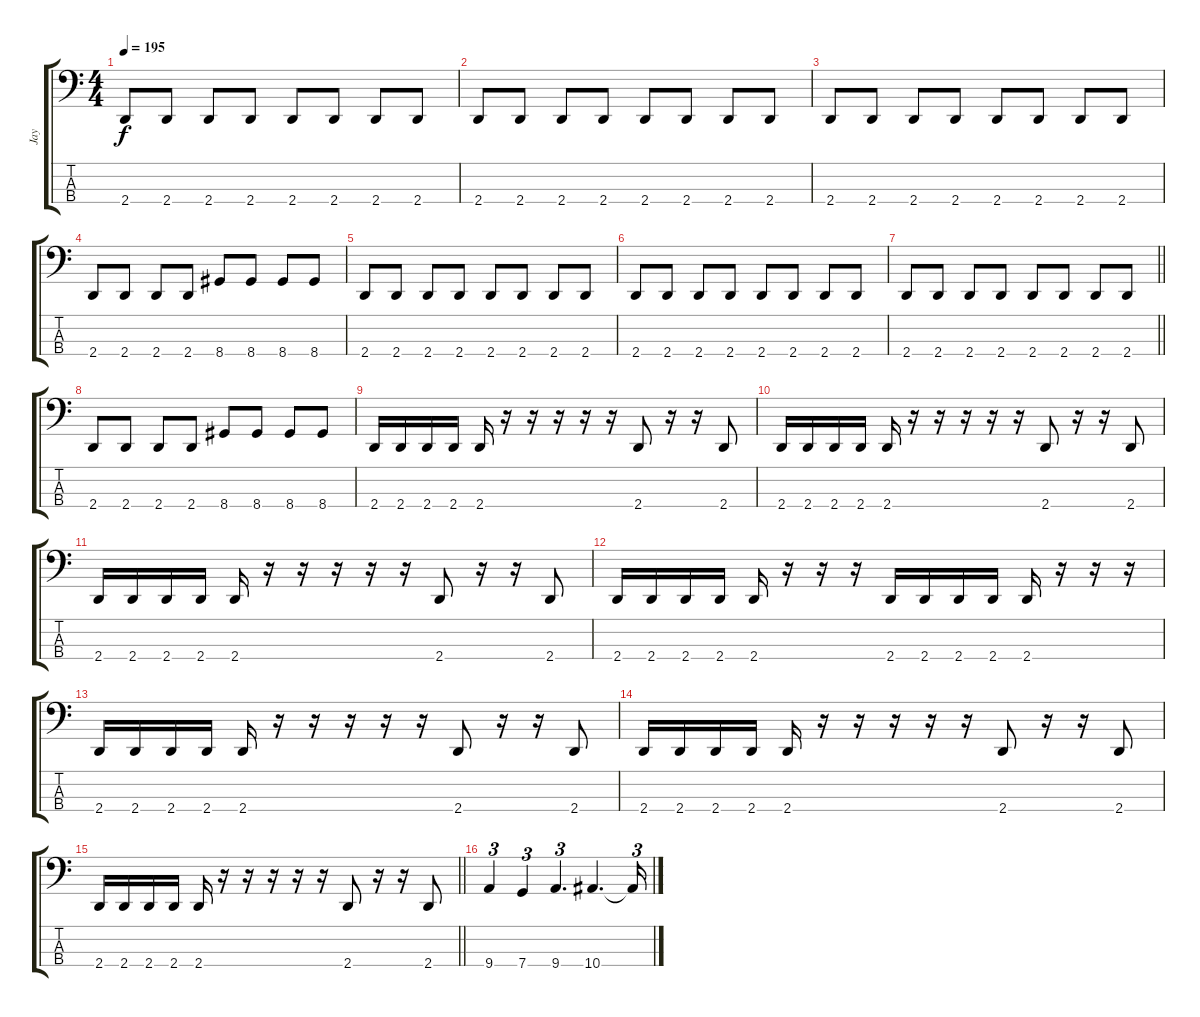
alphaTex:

\track ("Jay" "Jay") {instrument electricbassfinger}
\staff {score tabs}
\tuning (F2 C2 G1 C1) {hide}
\ts (4 4)
\tempo 195
\clef f4
\ks c
2.4.8{dy f} 2.4.8 2.4.8 2.4.8 2.4.8 2.4.8 2.4.8 2.4.8 |
2.4.8 2.4.8 2.4.8 2.4.8 2.4.8 2.4.8 2.4.8 2.4.8 |
2.4.8 2.4.8 2.4.8 2.4.8 2.4.8 2.4.8 2.4.8 2.4.8 |
2.4.8 2.4.8 2.4.8 2.4.8 8.4.8 8.4.8 8.4.8 8.4.8 |
2.4.8 2.4.8 2.4.8 2.4.8 2.4.8 2.4.8 2.4.8 2.4.8 |
2.4.8 2.4.8 2.4.8 2.4.8 2.4.8 2.4.8 2.4.8 2.4.8 |
\barLineRight lightlight
2.4.8 2.4.8 2.4.8 2.4.8 2.4.8 2.4.8 2.4.8 2.4.8 |
2.4.8 2.4.8 2.4.8 2.4.8 8.4.8 8.4.8 8.4.8 8.4.8 |
2.4.16 2.4.16 2.4.16 2.4.16 2.4.16 r.16 r.16 r.16 r.16 r.16 2.4.8 r.16 r.16 2.4.8 |
2.4.16 2.4.16 2.4.16 2.4.16 2.4.16 r.16 r.16 r.16 r.16 r.16 2.4.8 r.16 r.16 2.4.8 |
2.4.16 2.4.16 2.4.16 2.4.16 2.4.16 r.16 r.16 r.16 r.16 r.16 2.4.8 r.16 r.16 2.4.8 |
2.4.16 2.4.16 2.4.16 2.4.16 2.4.16 r.16 r.16 r.16 2.4.16 2.4.16 2.4.16 2.4.16 2.4.16 r.16 r.16 r.16 |
2.4.16 2.4.16 2.4.16 2.4.16 2.4.16 r.16 r.16 r.16 r.16 r.16 2.4.8 r.16 r.16 2.4.8 |
2.4.16 2.4.16 2.4.16 2.4.16 2.4.16 r.16 r.16 r.16 r.16 r.16 2.4.8 r.16 r.16 2.4.8 |
\barLineRight lightlight
2.4.16 2.4.16 2.4.16 2.4.16 2.4.16 r.16 r.16 r.16 r.16 r.16 2.4.8 r.16 r.16 2.4.8 |
9.4.4{tu (3 2)} 7.4.4{tu (3 2)} 9.4.4{d tu (3 2)} 10.4.4{d} 10.4{t}.16{tu (3 2)}
